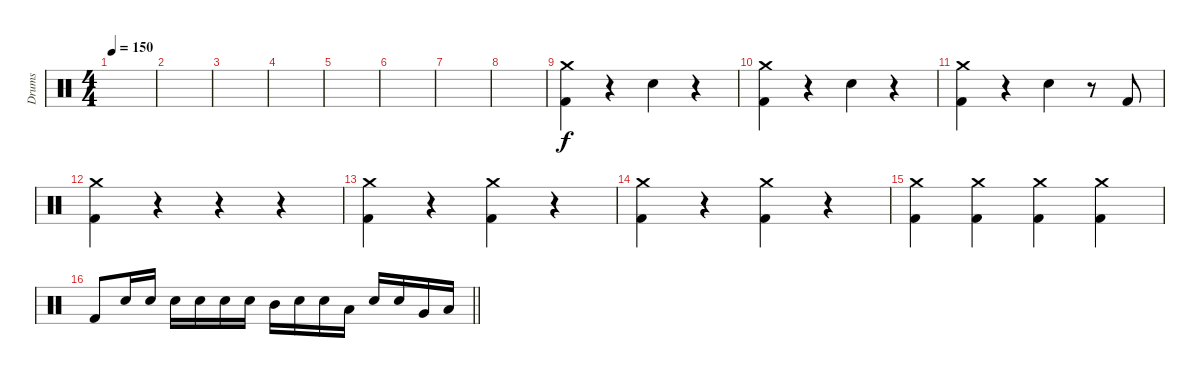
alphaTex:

\track ("Drums" "Drums") {instrument percussion}
\staff {score}
\articulation defaults
\ts (4 4)
\tempo 150
\clef neutral
\ks c
|
|
|
|
|
|
|
|
("Crash medium (hit)" "Kick (hit) 2").4 r.4 "Snare (hit) 2".4 r.4 |
("Crash medium (hit)" "Kick (hit) 2").4 r.4 "Snare (hit) 2".4 r.4 |
("Crash medium (hit)" "Kick (hit) 2").4 r.4 "Snare (hit) 2".4 r.8 "Kick (hit) 2".8 |
("Crash medium (hit)" "Kick (hit) 2").4 r.4 r.4 r.4 |
("Crash medium (hit)" "Kick (hit) 2").4 r.4 ("Crash medium (hit)" "Kick (hit) 2").4 r.4 |
("Crash medium (hit)" "Kick (hit) 2").4 r.4 ("Crash medium (hit)" "Kick (hit) 2").4 r.4 |
("Crash medium (hit)" "Kick (hit) 2").4 ("Crash medium (hit)" "Kick (hit) 2").4 ("Crash medium (hit)" "Kick (hit) 2").4 ("Crash medium (hit)" "Kick (hit) 2").4 |
\barLineRight lightlight "Kick (hit) 2".8 "Snare (hit) 2".16 "Snare (hit) 2".16 "Snare (hit) 2".16 "Snare (hit) 2".16 "Snare (hit) 2".16 "Snare (hit) 2".16 "Mid Tom (hit)".16 "Snare (hit) 2".16 "Snare (hit) 2".16 "Low Tom (hit)".16 "Snare (hit) 2".16 "Snare (hit) 2".16 "Very Low Tom (hit)".16 "Low Floor Tom (hit)".16
